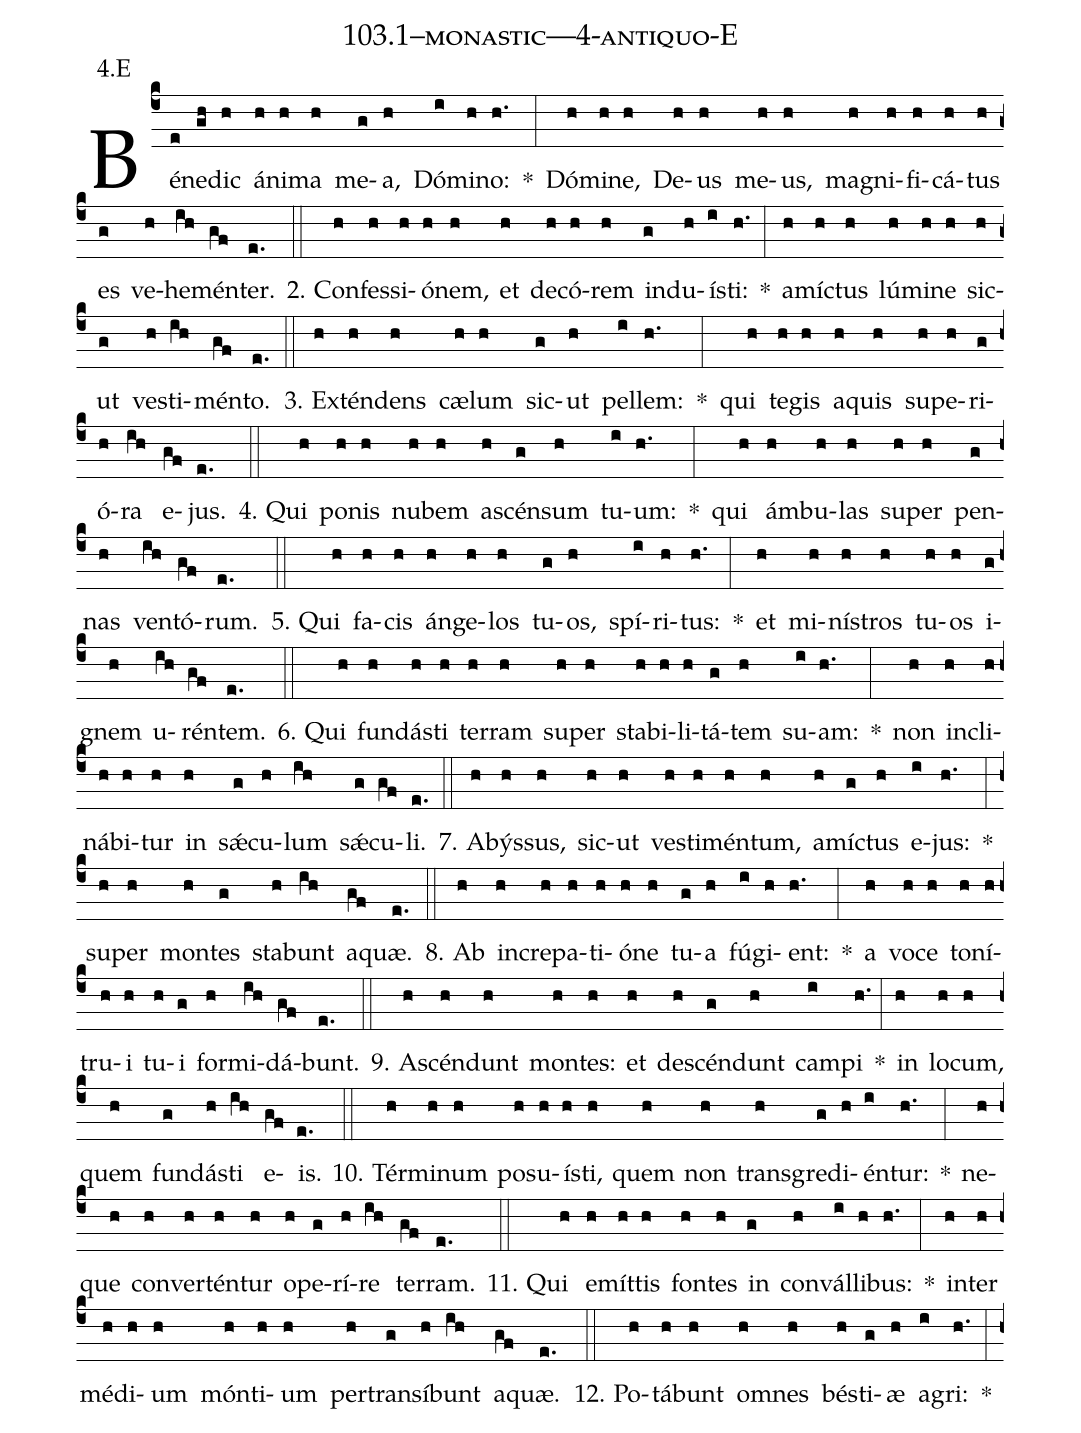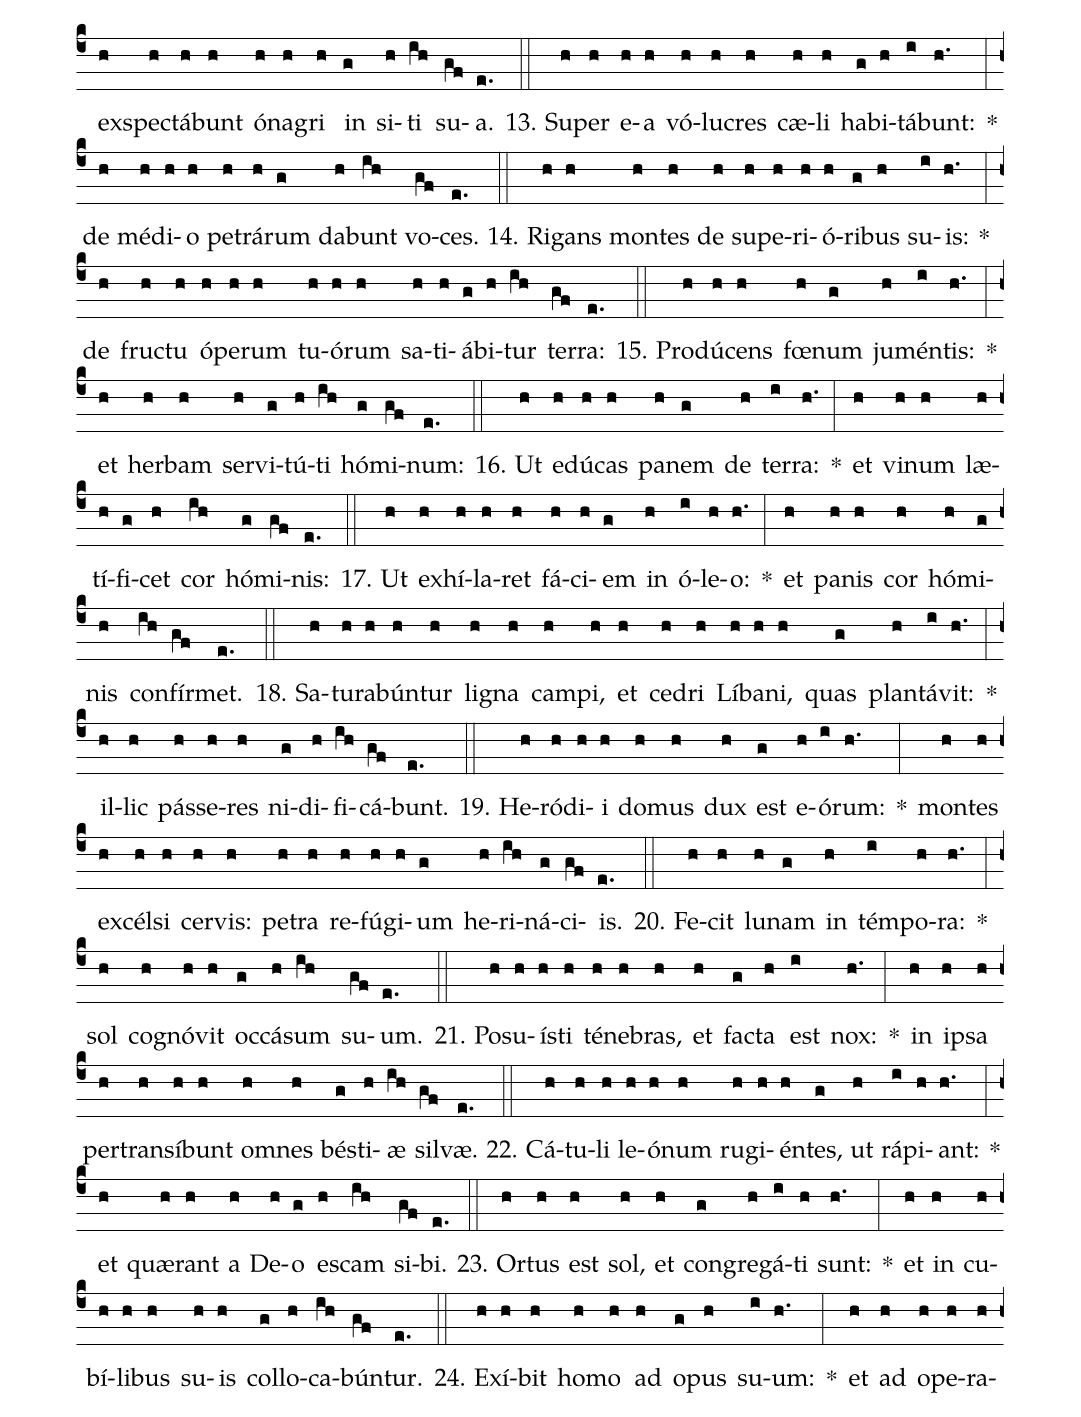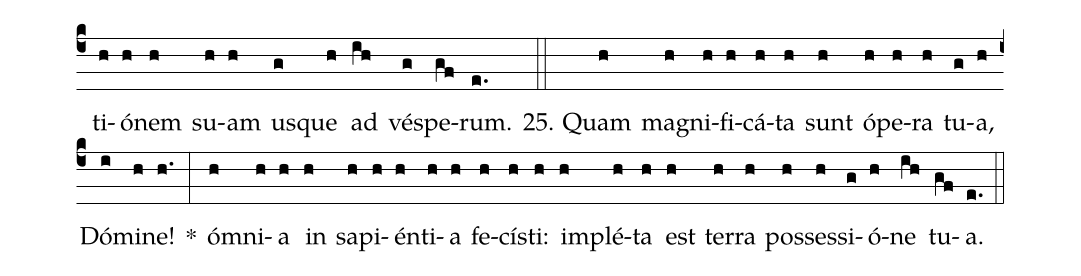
name: 103.1--monastic---4-antiquo-E;
annotation: 4.E;
%%
(c4)Bé(e)ne(gh)dic(h) á(h)ni(h)ma(h) me(g)a,(h) Dó(i)mi(h)no:(h.) *(:) Dó(h)mi(h)ne,(h) De(h)us(h) me(h)us,(h) ma(h)gni(h)fi(h)cá(h)tus(h) es(g) ve(h)he(ih)mén(gf)ter.(e.) (::)
2. Con(h)fes(h)si(h)ó(h)nem,(h) et(h) de(h)có(h)rem(h) ind(g)u(h)ís(i)ti:(h.) *(:) a(h)míc(h)tus(h) lú(h)mi(h)ne(h) sic(h)ut(g) ves(h)ti(ih)mén(gf)to.(e.) (::)
3. Ex(h)tén(h)dens(h) cæ(h)lum(h) sic(g)ut(h) pel(i)lem:(h.) *(:) qui(h) te(h)gis(h) a(h)quis(h) su(h)pe(h)ri(g)ó(h)ra(ih) e(gf)jus.(e.) (::)
4. Qui(h) po(h)nis(h) nu(h)bem(h) a(h)scén(g)sum(h) tu(i)um:(h.) *(:) qui(h) ám(h)bu(h)las(h) su(h)per(h) pen(g)nas(h) ven(ih)tó(gf)rum.(e.) (::)
5. Qui(h) fa(h)cis(h) án(h)ge(h)los(h) tu(g)os,(h) spí(i)ri(h)tus:(h.) *(:) et(h) mi(h)nís(h)tros(h) tu(h)os(h) i(g)gnem(h) u(ih)rén(gf)tem.(e.) (::)
6. Qui(h) fun(h)dás(h)ti(h) ter(h)ram(h) su(h)per(h) sta(h)bi(h)li(h)tá(g)tem(h) su(i)am:(h.) *(:) non(h) in(h)cli(h)ná(h)bi(h)tur(h) in(h) sǽ(g)cu(h)lum(ih) sǽ(g)cu(gf)li.(e.) (::)
7. A(h)býs(h)sus,(h) sic(h)ut(h) ves(h)ti(h)mén(h)tum,(h) a(h)míc(g)tus(h) e(i)jus:(h.) *(:) su(h)per(h) mon(h)tes(g) sta(h)bunt(ih) a(gf)quæ.(e.) (::)
8. Ab(h) in(h)cre(h)pa(h)ti(h)ó(h)ne(h) tu(g)a(h) fú(i)gi(h)ent:(h.) *(:) a(h) vo(h)ce(h) to(h)ní(h)tru(h)i(h) tu(h)i(g) for(h)mi(ih)dá(gf)bunt.(e.) (::)
9. A(h)scén(h)dunt(h) mon(h)tes:(h) et(h) de(h)scén(g)dunt(h) cam(i)pi(h.) *(:) in(h) lo(h)cum,(h) quem(h) fun(g)dás(h)ti(ih) e(gf)is.(e.) (::)
10. Tér(h)mi(h)num(h) po(h)su(h)ís(h)ti,(h) quem(h) non(h) trans(h)gre(g)di(h)én(i)tur:(h.) *(:) ne(h)que(h) con(h)ver(h)tén(h)tur(h) o(h)pe(g)rí(h)re(ih) ter(gf)ram.(e.) (::)
11. Qui(h) e(h)mít(h)tis(h) fon(h)tes(h) in(g) con(h)vál(i)li(h)bus:(h.) *(:) in(h)ter(h) mé(h)di(h)um(h) món(h)ti(h)um(h) per(h)trans(g)í(h)bunt(ih) a(gf)quæ.(e.) (::)
12. Po(h)tá(h)bunt(h) om(h)nes(h) bés(h)ti(g)æ(h) a(i)gri:(h.) *(:) ex(h)spec(h)tá(h)bunt(h) ó(h)na(h)gri(h) in(g) si(h)ti(ih) su(gf)a.(e.) (::)
13. Su(h)per(h) e(h)a(h) vó(h)lu(h)cres(h) cæ(h)li(h) ha(g)bi(h)tá(i)bunt:(h.) *(:) de(h) mé(h)di(h)o(h) pe(h)trá(h)rum(g) da(h)bunt(ih) vo(gf)ces.(e.) (::)
14. Ri(h)gans(h) mon(h)tes(h) de(h) su(h)pe(h)ri(h)ó(h)ri(g)bus(h) su(i)is:(h.) *(:) de(h) fruc(h)tu(h) ó(h)pe(h)rum(h) tu(h)ó(h)rum(h) sa(h)ti(h)á(g)bi(h)tur(ih) ter(gf)ra:(e.) (::)
15. Pro(h)dú(h)cens(h) fœ(h)num(g) ju(h)mén(i)tis:(h.) *(:) et(h) her(h)bam(h) ser(h)vi(g)tú(h)ti(ih) hó(g)mi(gf)num:(e.) (::)
16. Ut(h) e(h)dú(h)cas(h) pa(h)nem(g) de(h) ter(i)ra:(h.) *(:) et(h) vi(h)num(h) læ(h)tí(h)fi(g)cet(h) cor(ih) hó(g)mi(gf)nis:(e.) (::)
17. Ut(h) ex(h)hí(h)la(h)ret(h) fá(h)ci(h)em(g) in(h) ó(i)le(h)o:(h.) *(:) et(h) pa(h)nis(h) cor(h) hó(h)mi(g)nis(h) con(ih)fír(gf)met.(e.) (::)
18. Sa(h)tu(h)ra(h)bún(h)tur(h) li(h)gna(h) cam(h)pi,(h) et(h) ce(h)dri(h) Lí(h)ba(h)ni,(h) quas(g) plan(h)tá(i)vit:(h.) *(:) il(h)lic(h) pás(h)se(h)res(h) ni(g)di(h)fi(ih)cá(gf)bunt.(e.) (::)
19. He(h)ró(h)di(h)i(h) do(h)mus(h) dux(h) est(g) e(h)ó(i)rum:(h.) *(:) mon(h)tes(h) ex(h)cél(h)si(h) cer(h)vis:(h) pe(h)tra(h) re(h)fú(h)gi(h)um(g) he(h)ri(ih)ná(g)ci(gf)is.(e.) (::)
20. Fe(h)cit(h) lu(h)nam(g) in(h) tém(i)po(h)ra:(h.) *(:) sol(h) co(h)gnó(h)vit(h) oc(g)cá(h)sum(ih) su(gf)um.(e.) (::)
21. Po(h)su(h)ís(h)ti(h) té(h)ne(h)bras,(h) et(h) fac(g)ta(h) est(i) nox:(h.) *(:) in(h) ip(h)sa(h) per(h)trans(h)í(h)bunt(h) om(h)nes(h) bés(g)ti(h)æ(ih) sil(gf)væ.(e.) (::)
22. Cá(h)tu(h)li(h) le(h)ó(h)num(h) ru(h)gi(h)én(h)tes,(g) ut(h) rá(i)pi(h)ant:(h.) *(:) et(h) quæ(h)rant(h) a(h) De(h)o(g) es(h)cam(ih) si(gf)bi.(e.) (::)
23. Or(h)tus(h) est(h) sol,(h) et(h) con(g)gre(h)gá(i)ti(h) sunt:(h.) *(:) et(h) in(h) cu(h)bí(h)li(h)bus(h) su(h)is(h) col(g)lo(h)ca(ih)bún(gf)tur.(e.) (::)
24. Ex(h)í(h)bit(h) ho(h)mo(h) ad(h) o(g)pus(h) su(i)um:(h.) *(:) et(h) ad(h) o(h)pe(h)ra(h)ti(h)ó(h)nem(h) su(h)am(h) us(g)que(h) ad(ih) vés(g)pe(gf)rum.(e.) (::)
25. Quam(h) ma(h)gni(h)fi(h)cá(h)ta(h) sunt(h) ó(h)pe(h)ra(h) tu(g)a,(h) Dó(i)mi(h)ne!(h.) *(:) óm(h)ni(h)a(h) in(h) sa(h)pi(h)én(h)ti(h)a(h) fe(h)cís(h)ti:(h) im(h)plé(h)ta(h) est(h) ter(h)ra(h) pos(h)ses(h)si(g)ó(h)ne(ih) tu(gf)a.(e.) (::)
